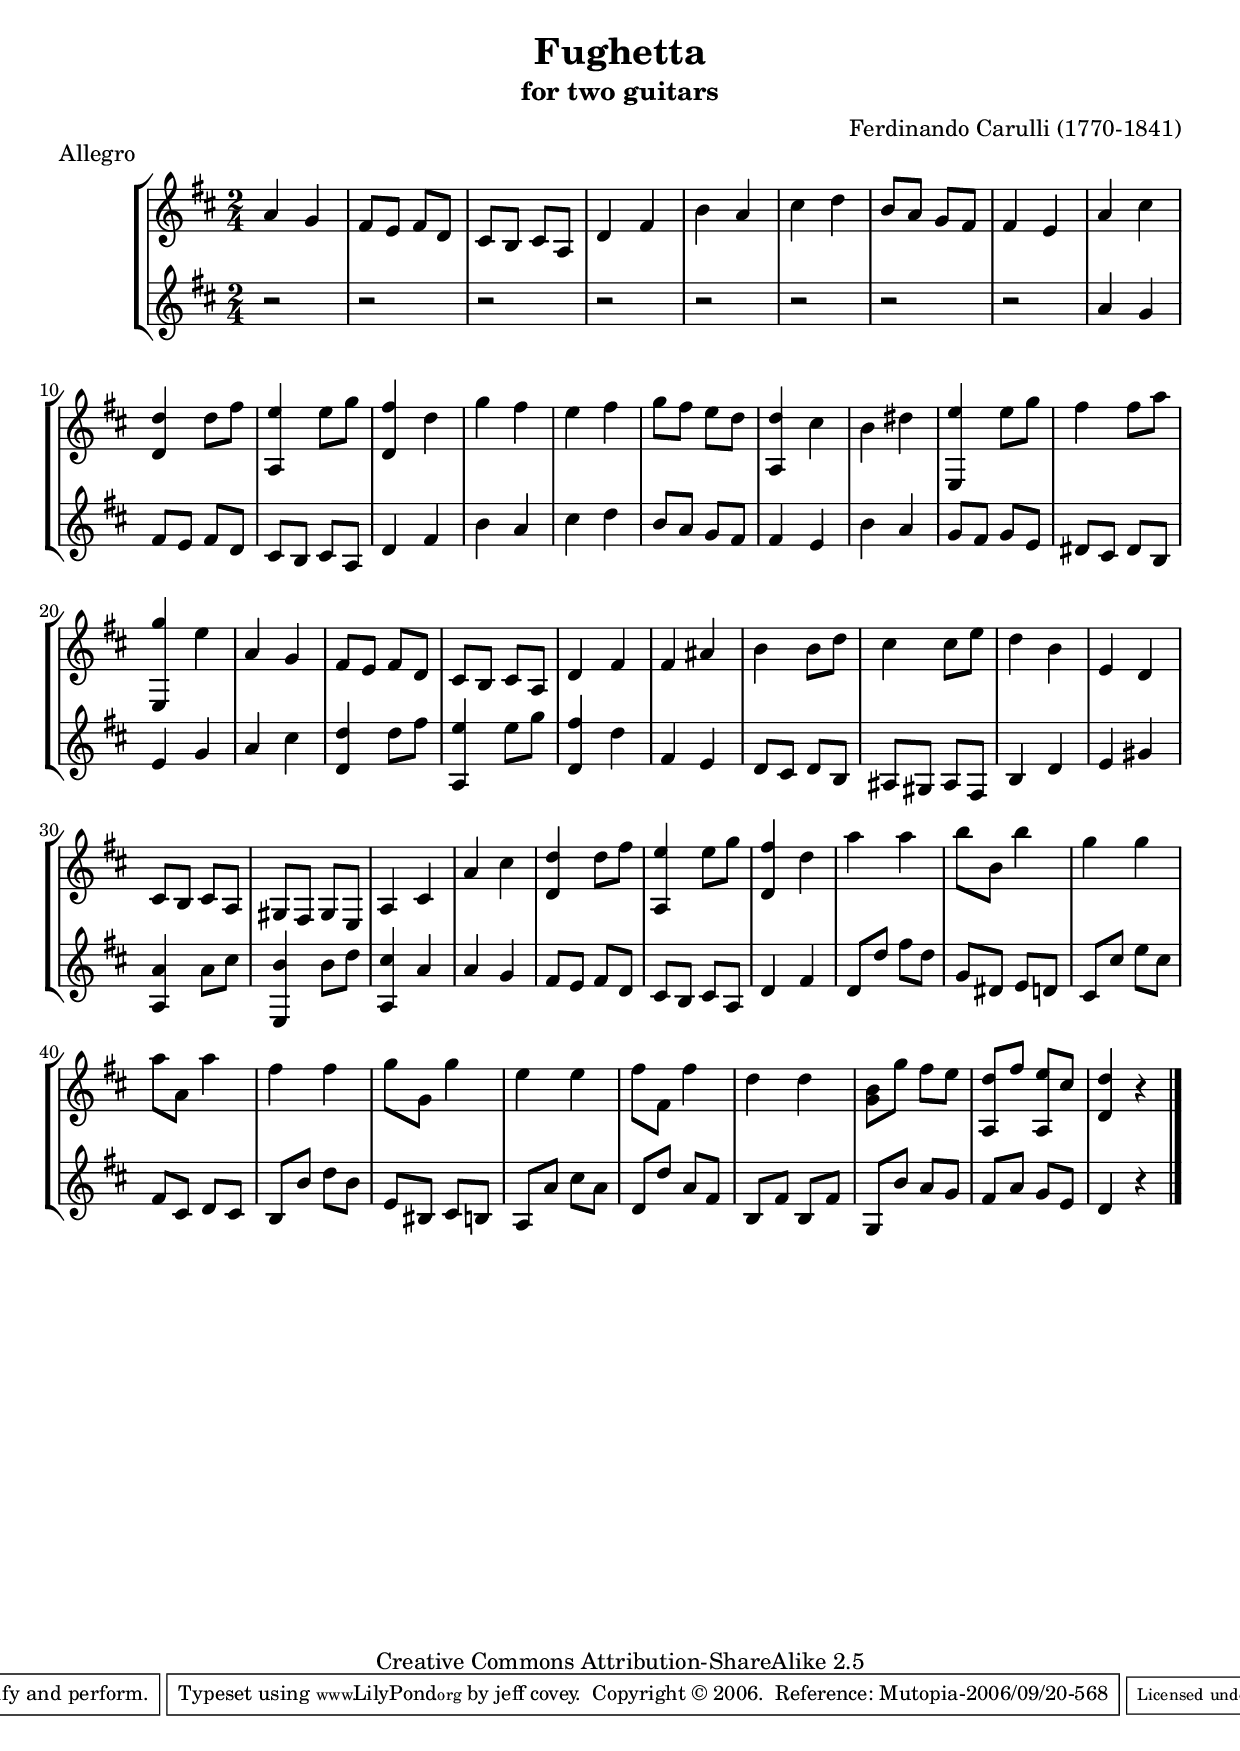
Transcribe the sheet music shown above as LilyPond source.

\header {
   title             = "Fughetta"
   subtitle          = "for two guitars"
   piece             = "Allegro"
   composer          = "Ferdinando Carulli (1770-1841)"
   
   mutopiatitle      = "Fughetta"
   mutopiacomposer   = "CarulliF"
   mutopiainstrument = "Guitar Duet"
   date              = "19th C."
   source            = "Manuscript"
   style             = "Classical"
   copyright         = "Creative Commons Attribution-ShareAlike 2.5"
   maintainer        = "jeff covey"
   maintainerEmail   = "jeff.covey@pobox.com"
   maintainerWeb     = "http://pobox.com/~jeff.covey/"
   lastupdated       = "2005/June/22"
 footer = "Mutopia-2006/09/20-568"
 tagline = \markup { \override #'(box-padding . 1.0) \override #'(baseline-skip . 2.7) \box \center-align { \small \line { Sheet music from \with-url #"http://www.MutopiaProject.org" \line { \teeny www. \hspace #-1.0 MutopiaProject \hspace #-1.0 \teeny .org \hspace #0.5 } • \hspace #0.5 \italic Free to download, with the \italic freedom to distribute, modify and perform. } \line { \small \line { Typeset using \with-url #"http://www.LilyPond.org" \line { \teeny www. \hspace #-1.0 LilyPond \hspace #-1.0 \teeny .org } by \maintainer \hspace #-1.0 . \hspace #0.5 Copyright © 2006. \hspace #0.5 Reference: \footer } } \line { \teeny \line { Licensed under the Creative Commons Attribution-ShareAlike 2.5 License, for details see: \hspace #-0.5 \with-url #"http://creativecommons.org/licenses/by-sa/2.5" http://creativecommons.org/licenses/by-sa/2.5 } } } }
}

\version "2.7.40"

global =  {
   % lilytidy template: guitar
   \transposition c
   \set Staff.midiInstrument = "acoustic guitar (nylon)"
   % lilytidy template end
   \key d \major
   \time 2/4
   \skip 2*48
   \bar "|."
}

guitarone = \relative c'' {
   a4 g                           | % 1
   fis8 e fis d                   | % 2
   cis b cis a                    | % 3
   d4 fis                         | % 4
   b a                            | % 5
   cis d                          | % 6
   b8 a g fis                     | % 7
   fis4 e                         | % 8
   a cis                          | % 9
   <<d, d'>> d8 fis               | % 10
   <<a,,4 e''>> e8 g              | % 11
   <<d,4 fis'>> d                 | % 12
   g fis                          | % 13
   e fis                          | % 14
   g8 fis e d                     | % 15
   <<a,4 d'>> cis                 | % 16
   b dis                          | % 17
   <<e,, e''>> e8 g               | % 18
   fis4 fis8 a                    | % 19
   <<e,,4 g''>> e                 | % 20
   a, g                           | % 21
   fis8 e fis d                   | % 22
   cis b cis a                    | % 23
   d4 fis                         | % 24
   fis ais                        | % 25
   b b8 d                         | % 26
   cis4 cis8 e                    | % 27
   d4 b                           | % 28
   e, d                           | % 29
   cis8 b cis a                   | % 30
   gis fis gis e                  | % 31
   a4 cis                         | % 32
   a' cis                         | % 33
   <<d,4 d'>> d8 fis              | % 34
   <<a,,4 e''>> e8 g              | % 35
   <<d,4 fis'>> d                 | % 36
   a' a                           | % 37
   b8 b, b'4                      | % 38
   g g                            | % 39
   a8 a, a'4                      | % 40
   fis fis                        | % 41
   g8 g, g'4                      | % 42
   e e                            | % 43
   fis8 fis, fis'4                | % 44
   d d                            | % 45
   <<g,8 b>> g' fis e             | % 46
   <<a,, d'>> fis <<a,, e''>> cis | % 47
   <<d4 d,>> r                    | % 48
}

guitartwo = \relative c'' {
   r2                             | % 1
   r2                             | % 2
   r2                             | % 3
   r2                             | % 4
   r2                             | % 5
   r2                             | % 6
   r2                             | % 7
   r2                             | % 8
   a4 g                           | % 9
   fis8 e fis d                   | % 10
   cis b cis a                    | % 11
   d4 fis                         | % 12
   b a                            | % 13
   cis d                          | % 14
   b8 a g fis                     | % 15
   fis4 e                         | % 16
   b' a                           | % 17
   g8 fis g e                     | % 18
   dis cis dis b                  | % 19
   e4 g                           | % 20
   a cis                          | % 21
   <<d, d'>> d8 fis               | % 22
   <<a,,4 e''>> e8 g              | % 23
   <<d,4 fis'>> d                 | % 24
   fis, e                         | % 25
   d8 cis d b                     | % 26
   ais gis ais fis                | % 27
   b4 d                           | % 28
   e gis                          | % 29
   <<a, a'>> a8 cis               | % 30
   <<e,,4 b''>> b8 d              | % 31
   <<a,4 cis'>> a                 | % 32
   a g                            | % 33
   fis8 e fis d                   | % 34
   cis b cis a                    | % 35
   d4 fis                         | % 36
   d8 d' fis d                    | % 37
   g, dis e d                     | % 38
   cis cis' e cis                 | % 39
   fis, cis d cis                 | % 40
   b b' d b                       | % 41
   e, bis cis b                   | % 42
   a a' cis a                     | % 43
   d, d' a fis                    | % 44
   b, fis' b, fis'                | % 45
   g, b' a g                      | % 46
   fis a g e                      | % 47
   d4 r                           | % 48
}

\score {
   \new StaffGroup <<
      \new Staff << \global \guitarone >>
      \new Staff << \global \guitartwo >>
   >>
   \layout { }
   \midi { \tempo 8=228 }
}

